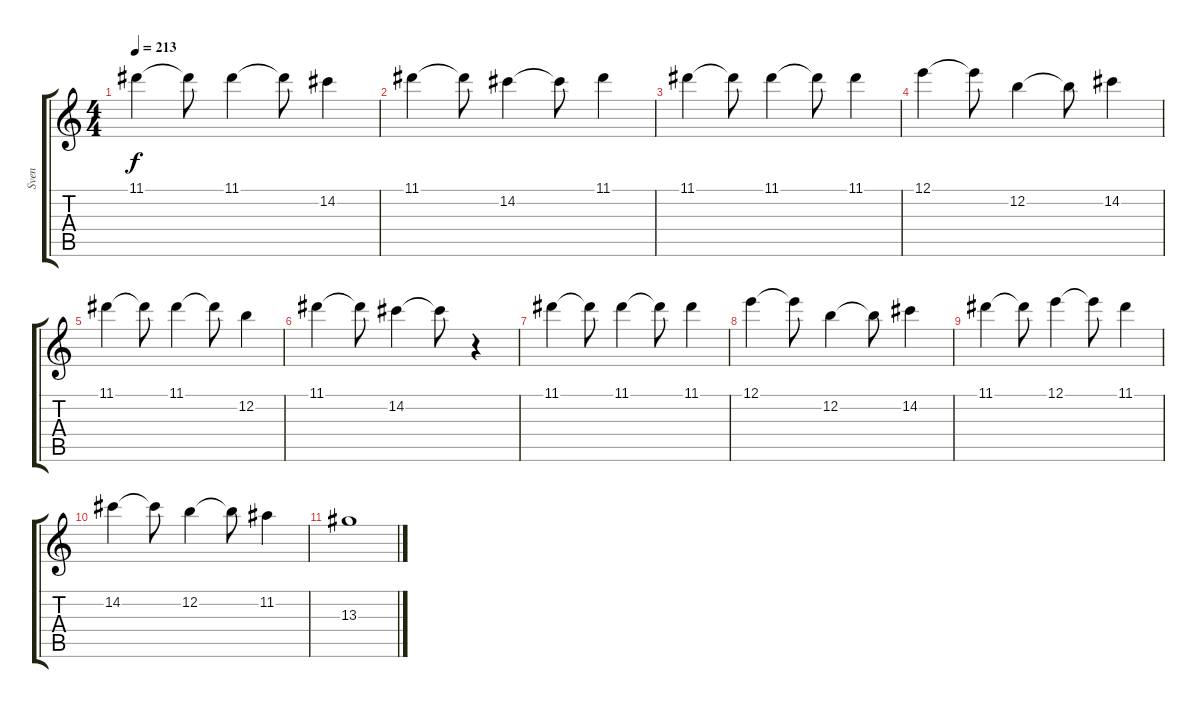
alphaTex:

\track ("Sven" "Sven") {instrument distortionguitar}
\staff {score tabs}
\tuning (E4 B3 G3 D3 A2 E2) {hide}
\ts (4 4)
\tempo 213
\clef g2
\ks c
11.1.4{dy f} 11.1{t}.8 11.1.4 11.1{t}.8 14.2.4 |
11.1.4 11.1{t}.8 14.2.4 14.2{t}.8 11.1.4 |
11.1.4 11.1{t}.8 11.1.4 11.1{t}.8 11.1.4 |
12.1.4 12.1{t}.8 12.2.4 12.2{t}.8 14.2.4 |
11.1.4 11.1{t}.8 11.1.4 11.1{t}.8 12.2.4 |
11.1.4 11.1{t}.8 14.2.4 14.2{t}.8 r.4 |
11.1.4 11.1{t}.8 11.1.4 11.1{t}.8 11.1.4 |
12.1.4 12.1{t}.8 12.2.4 12.2{t}.8 14.2.4 |
11.1.4 11.1{t}.8 12.1.4 12.1{t}.8 11.1.4 |
14.2.4 14.2{t}.8 12.2.4 12.2{t}.8 11.2.4 |
13.3.1
